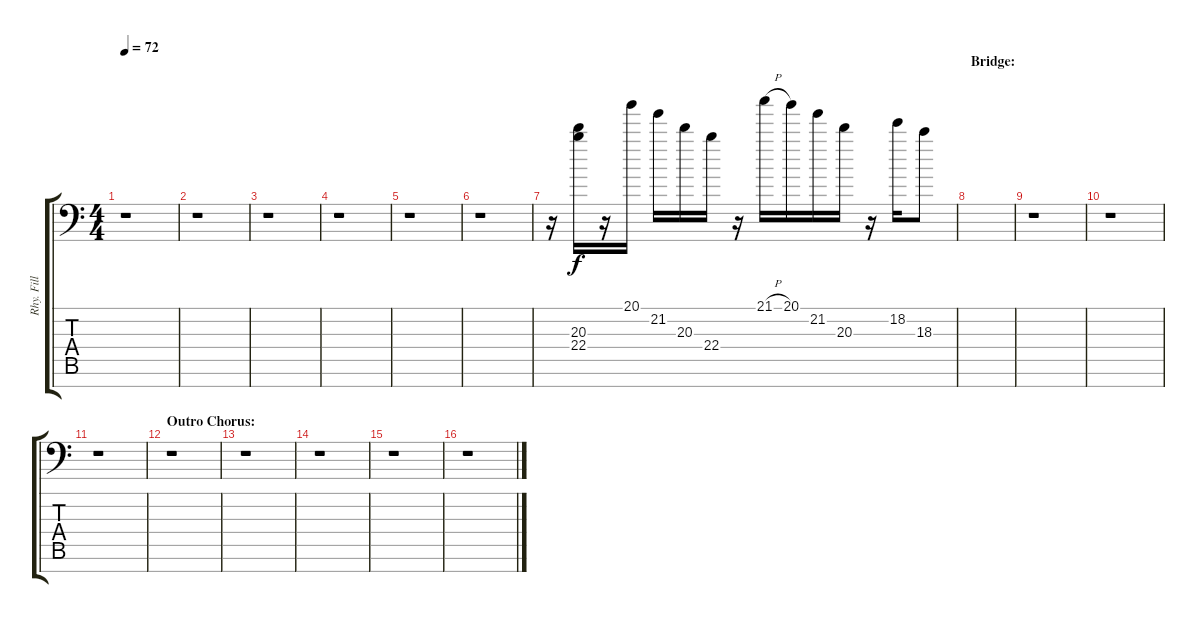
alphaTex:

\track ("Rhy. Fill" "Rhy. Fill") {instrument distortionguitar}
\staff {score tabs}
\tuning (Eb4 Bb3 Gb3 Db3 Ab2 Eb2 Bb1) {hide}
\ts (4 4)
\tempo 72
\clef f4
\ks c
r.1{dy f} |
r.1 |
r.1 |
r.1 |
r.1 |
r.1 |
r.16{volume 16 instrument distortionguitar} (20.3 22.4).16 r.16 20.1.16 21.2.16 20.3.16 22.4.16 r.16 21.1{h}.16 20.1.16 21.2.16 20.3.16 r.16 18.2.16 18.3.8 |
\section ("" "Bridge:")
|
r.1 |
r.1 |
r.1 |
\section ("" "Outro Chorus:")
r.1 |
r.1 |
r.1 |
r.1 |
r.1
